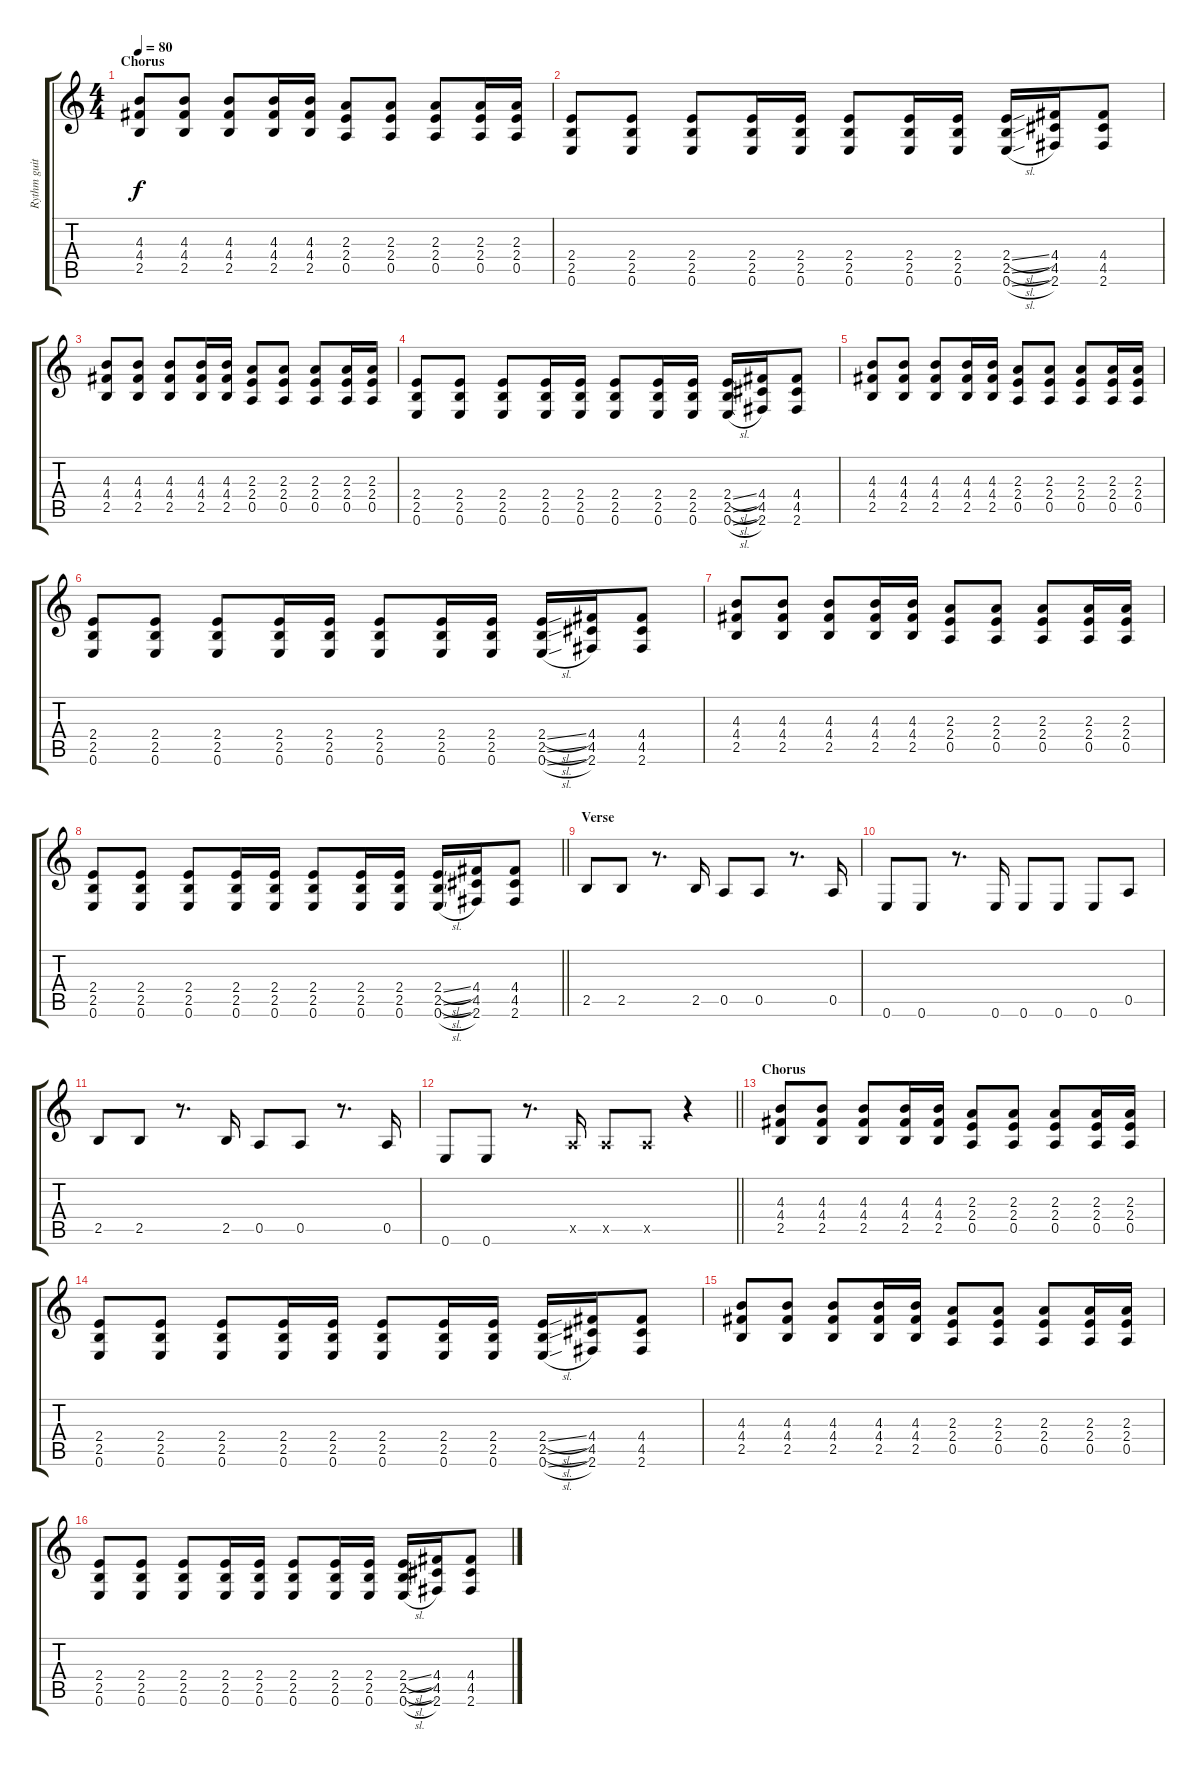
\track ("Rythm guitar" "Rythm guit") {instrument overdrivenguitar}
\staff {score tabs}
\tuning (E4 B3 G3 D3 A2 E2) {hide}
\ts (4 4)
\section ("" "Chorus")
\tempo 80
\clef g2
\ks c
(4.3 4.4 2.5).8{dy f} (4.3 4.4 2.5).8 (4.3 4.4 2.5).8 (4.3 4.4 2.5).16 (4.3 4.4 2.5).16 (2.3 2.4 0.5).8 (2.3 2.4 0.5).8 (2.3 2.4 0.5).8 (2.3 2.4 0.5).16 (2.3 2.4 0.5).16 |
(2.4 2.5 0.6).8 (2.4 2.5 0.6).8 (2.4 2.5 0.6).8 (2.4 2.5 0.6).16 (2.4 2.5 0.6).16 (2.4 2.5 0.6).8 (2.4 2.5 0.6).16 (2.4 2.5 0.6).16 (2.4{sl} 2.5{sl} 0.6{sl}).16 (4.4 4.5 2.6).16 (4.4 4.5 2.6).8 |
(4.3 4.4 2.5).8 (4.3 4.4 2.5).8 (4.3 4.4 2.5).8 (4.3 4.4 2.5).16 (4.3 4.4 2.5).16 (2.3 2.4 0.5).8 (2.3 2.4 0.5).8 (2.3 2.4 0.5).8 (2.3 2.4 0.5).16 (2.3 2.4 0.5).16 |
(2.4 2.5 0.6).8 (2.4 2.5 0.6).8 (2.4 2.5 0.6).8 (2.4 2.5 0.6).16 (2.4 2.5 0.6).16 (2.4 2.5 0.6).8 (2.4 2.5 0.6).16 (2.4 2.5 0.6).16 (2.4{sl} 2.5{sl} 0.6{sl}).16 (4.4 4.5 2.6).16 (4.4 4.5 2.6).8 |
(4.3 4.4 2.5).8 (4.3 4.4 2.5).8 (4.3 4.4 2.5).8 (4.3 4.4 2.5).16 (4.3 4.4 2.5).16 (2.3 2.4 0.5).8 (2.3 2.4 0.5).8 (2.3 2.4 0.5).8 (2.3 2.4 0.5).16 (2.3 2.4 0.5).16 |
(2.4 2.5 0.6).8 (2.4 2.5 0.6).8 (2.4 2.5 0.6).8 (2.4 2.5 0.6).16 (2.4 2.5 0.6).16 (2.4 2.5 0.6).8 (2.4 2.5 0.6).16 (2.4 2.5 0.6).16 (2.4{sl} 2.5{sl} 0.6{sl}).16 (4.4 4.5 2.6).16 (4.4 4.5 2.6).8 |
(4.3 4.4 2.5).8 (4.3 4.4 2.5).8 (4.3 4.4 2.5).8 (4.3 4.4 2.5).16 (4.3 4.4 2.5).16 (2.3 2.4 0.5).8 (2.3 2.4 0.5).8 (2.3 2.4 0.5).8 (2.3 2.4 0.5).16 (2.3 2.4 0.5).16 |
\barLineRight lightlight
(2.4 2.5 0.6).8 (2.4 2.5 0.6).8 (2.4 2.5 0.6).8 (2.4 2.5 0.6).16 (2.4 2.5 0.6).16 (2.4 2.5 0.6).8 (2.4 2.5 0.6).16 (2.4 2.5 0.6).16 (2.4{sl} 2.5{sl} 0.6{sl}).16 (4.4 4.5 2.6).16 (4.4 4.5 2.6).8 |
\section ("" "Verse")
2.5.8 2.5.8 r.8{d} 2.5.16 0.5.8 0.5.8 r.8{d} 0.5.16 |
0.6.8 0.6.8 r.8{d} 0.6.16 0.6.8 0.6.8 0.6.8 0.5.8 |
2.5.8 2.5.8 r.8{d} 2.5.16 0.5.8 0.5.8 r.8{d} 0.5.16 |
\barLineRight lightlight
0.6.8 0.6.8 r.8{d} 0.5{x}.16 0.5{x}.8 0.5{x}.8 r.4 |
\section ("" "Chorus")
(4.3 4.4 2.5).8 (4.3 4.4 2.5).8 (4.3 4.4 2.5).8 (4.3 4.4 2.5).16 (4.3 4.4 2.5).16 (2.3 2.4 0.5).8 (2.3 2.4 0.5).8 (2.3 2.4 0.5).8 (2.3 2.4 0.5).16 (2.3 2.4 0.5).16 |
(2.4 2.5 0.6).8 (2.4 2.5 0.6).8 (2.4 2.5 0.6).8 (2.4 2.5 0.6).16 (2.4 2.5 0.6).16 (2.4 2.5 0.6).8 (2.4 2.5 0.6).16 (2.4 2.5 0.6).16 (2.4{sl} 2.5{sl} 0.6{sl}).16 (4.4 4.5 2.6).16 (4.4 4.5 2.6).8 |
(4.3 4.4 2.5).8 (4.3 4.4 2.5).8 (4.3 4.4 2.5).8 (4.3 4.4 2.5).16 (4.3 4.4 2.5).16 (2.3 2.4 0.5).8 (2.3 2.4 0.5).8 (2.3 2.4 0.5).8 (2.3 2.4 0.5).16 (2.3 2.4 0.5).16 |
(2.4 2.5 0.6).8 (2.4 2.5 0.6).8 (2.4 2.5 0.6).8 (2.4 2.5 0.6).16 (2.4 2.5 0.6).16 (2.4 2.5 0.6).8 (2.4 2.5 0.6).16 (2.4 2.5 0.6).16 (2.4{sl} 2.5{sl} 0.6{sl}).16 (4.4 4.5 2.6).16 (4.4 4.5 2.6).8
